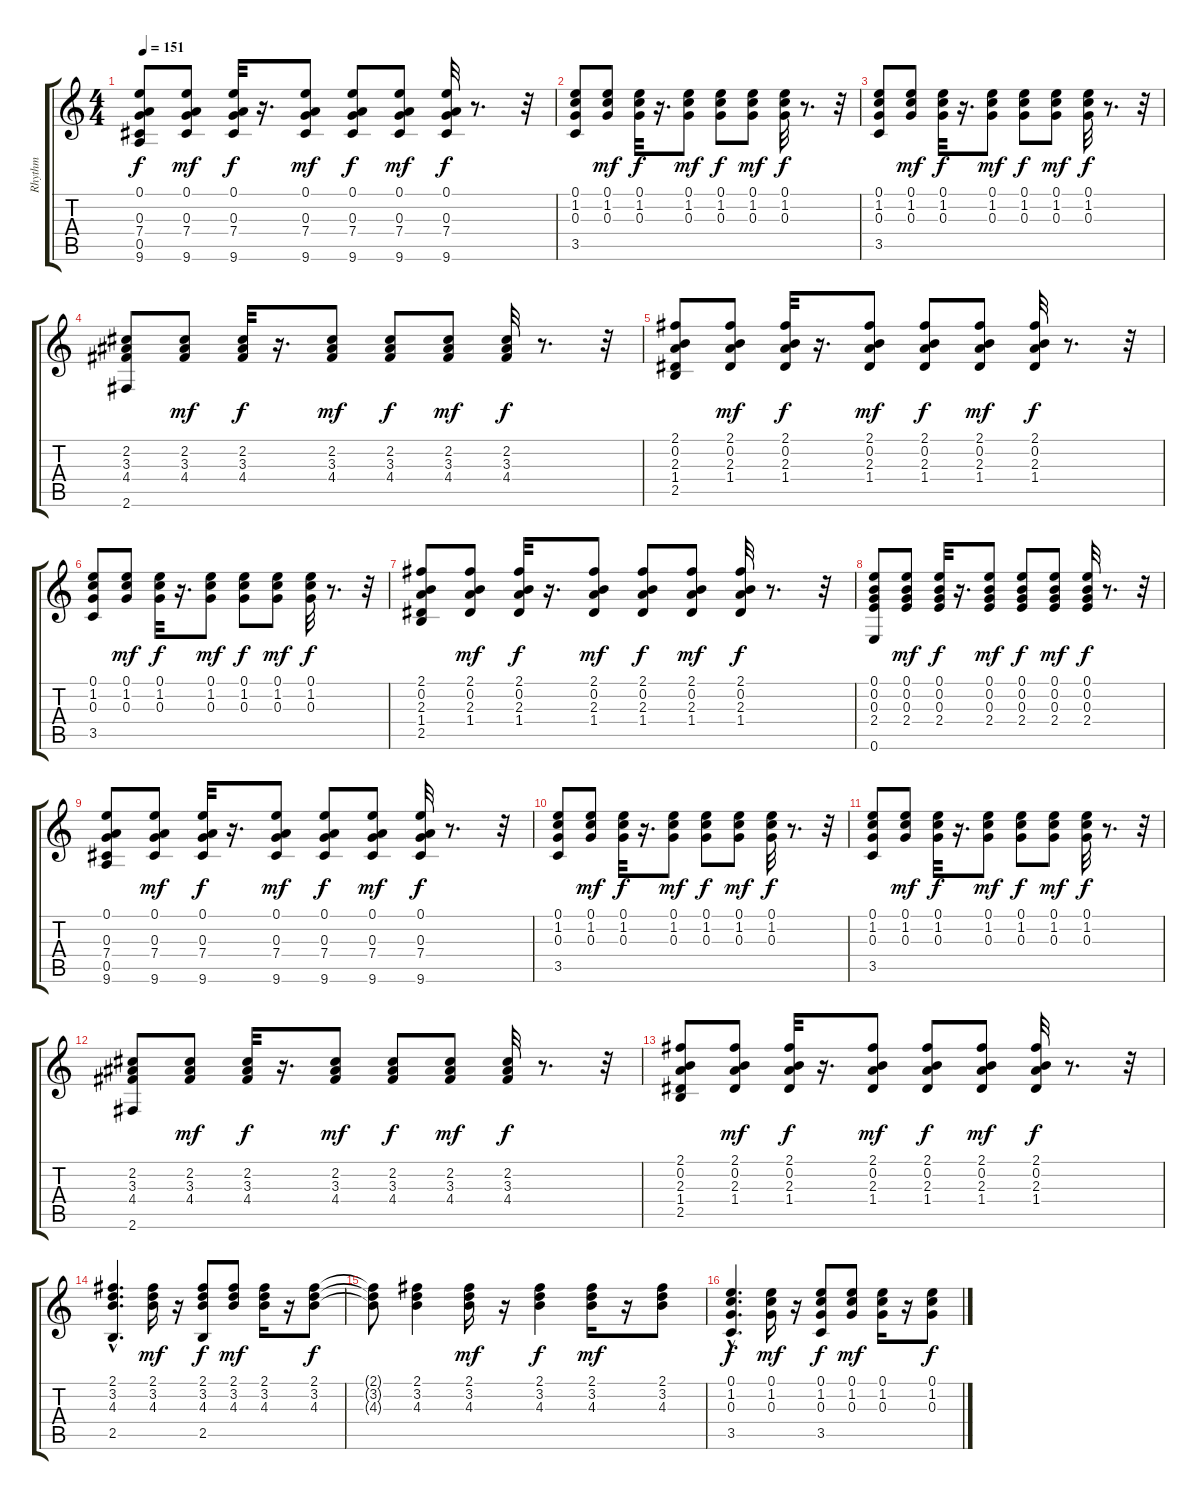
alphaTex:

\track ("Rhythm" "Rhythm") {instrument acousticguitarsteel}
\staff {score tabs}
\tuning (E4 B3 G3 D3 A2 E2) {hide}
\ts (4 4)
\tempo 151
\clef g2
\ks c
(0.1 0.3 7.4 0.5 9.6).8{dy f} (0.1 0.3 7.4 9.6).8{dy mf} (0.1 0.3 7.4 9.6).32{dy f} r.16{d} (0.1 0.3 7.4 9.6).8{dy mf} (0.1 0.3 7.4 9.6).8{dy f} (0.1 0.3 7.4 9.6).8{dy mf} (0.1 0.3 7.4 9.6).32{dy f} r.8{d} r.32 |
(0.1 1.2 0.3 3.5).8 (0.1 1.2 0.3).8{dy mf} (0.1 1.2 0.3).32{dy f} r.16{d} (0.1 1.2 0.3).8{dy mf} (0.1 1.2 0.3).8{dy f} (0.1 1.2 0.3).8{dy mf} (0.1 1.2 0.3).32{dy f} r.8{d} r.32 |
(0.1 1.2 0.3 3.5).8 (0.1 1.2 0.3).8{dy mf} (0.1 1.2 0.3).32{dy f} r.16{d} (0.1 1.2 0.3).8{dy mf} (0.1 1.2 0.3).8{dy f} (0.1 1.2 0.3).8{dy mf} (0.1 1.2 0.3).32{dy f} r.8{d} r.32 |
(2.2 3.3 4.4 2.6).8 (2.2 3.3 4.4).8{dy mf} (2.2 3.3 4.4).32{dy f} r.16{d} (2.2 3.3 4.4).8{dy mf} (2.2 3.3 4.4).8{dy f} (2.2 3.3 4.4).8{dy mf} (2.2 3.3 4.4).32{dy f} r.8{d} r.32 |
(2.1 0.2 2.3 1.4 2.5).8 (2.1 0.2 2.3 1.4).8{dy mf} (2.1 0.2 2.3 1.4).32{dy f} r.16{d} (2.1 0.2 2.3 1.4).8{dy mf} (2.1 0.2 2.3 1.4).8{dy f} (2.1 0.2 2.3 1.4).8{dy mf} (2.1 0.2 2.3 1.4).32{dy f} r.8{d} r.32 |
(0.1 1.2 0.3 3.5).8 (0.1 1.2 0.3).8{dy mf} (0.1 1.2 0.3).32{dy f} r.16{d} (0.1 1.2 0.3).8{dy mf} (0.1 1.2 0.3).8{dy f} (0.1 1.2 0.3).8{dy mf} (0.1 1.2 0.3).32{dy f} r.8{d} r.32 |
(2.1 0.2 2.3 1.4 2.5).8 (2.1 0.2 2.3 1.4).8{dy mf} (2.1 0.2 2.3 1.4).32{dy f} r.16{d} (2.1 0.2 2.3 1.4).8{dy mf} (2.1 0.2 2.3 1.4).8{dy f} (2.1 0.2 2.3 1.4).8{dy mf} (2.1 0.2 2.3 1.4).32{dy f} r.8{d} r.32 |
(0.1 0.2 0.3 2.4 0.6).8 (0.1 0.2 0.3 2.4).8{dy mf} (0.1 0.2 0.3 2.4).32{dy f} r.16{d} (0.1 0.2 0.3 2.4).8{dy mf} (0.1 0.2 0.3 2.4).8{dy f} (0.1 0.2 0.3 2.4).8{dy mf} (0.1 0.2 0.3 2.4).32{dy f} r.8{d} r.32 |
(0.1 0.3 7.4 0.5 9.6).8 (0.1 0.3 7.4 9.6).8{dy mf} (0.1 0.3 7.4 9.6).32{dy f} r.16{d} (0.1 0.3 7.4 9.6).8{dy mf} (0.1 0.3 7.4 9.6).8{dy f} (0.1 0.3 7.4 9.6).8{dy mf} (0.1 0.3 7.4 9.6).32{dy f} r.8{d} r.32 |
(0.1 1.2 0.3 3.5).8 (0.1 1.2 0.3).8{dy mf} (0.1 1.2 0.3).32{dy f} r.16{d} (0.1 1.2 0.3).8{dy mf} (0.1 1.2 0.3).8{dy f} (0.1 1.2 0.3).8{dy mf} (0.1 1.2 0.3).32{dy f} r.8{d} r.32 |
(0.1 1.2 0.3 3.5).8 (0.1 1.2 0.3).8{dy mf} (0.1 1.2 0.3).32{dy f} r.16{d} (0.1 1.2 0.3).8{dy mf} (0.1 1.2 0.3).8{dy f} (0.1 1.2 0.3).8{dy mf} (0.1 1.2 0.3).32{dy f} r.8{d} r.32 |
(2.2 3.3 4.4 2.6).8 (2.2 3.3 4.4).8{dy mf} (2.2 3.3 4.4).32{dy f} r.16{d} (2.2 3.3 4.4).8{dy mf} (2.2 3.3 4.4).8{dy f} (2.2 3.3 4.4).8{dy mf} (2.2 3.3 4.4).32{dy f} r.8{d} r.32 |
(2.1 0.2 2.3 1.4 2.5).8 (2.1 0.2 2.3 1.4).8{dy mf} (2.1 0.2 2.3 1.4).32{dy f} r.16{d} (2.1 0.2 2.3 1.4).8{dy mf} (2.1 0.2 2.3 1.4).8{dy f} (2.1 0.2 2.3 1.4).8{dy mf} (2.1 0.2 2.3 1.4).32{dy f} r.8{d} r.32 |
(2.1{hac} 3.2{hac} 4.3{hac} 2.5{hac}).4{d} (2.1 3.2 4.3).16{dy mf} r.16 (2.1 3.2 4.3 2.5).8{dy f} (2.1 3.2 4.3).8{dy mf} (2.1 3.2 4.3).16 r.16 (2.1 3.2 4.3).8{dy f} |
(2.1{t} 3.2{t} 4.3{t}).8 (2.1 3.2 4.3).4 (2.1 3.2 4.3).16{dy mf} r.16 (2.1 3.2 4.3).4{dy f} (2.1 3.2 4.3).16{dy mf} r.16 (2.1 3.2 4.3).8 |
(0.1{hac} 1.2{hac} 0.3{hac} 3.5{hac}).4{d dy f} (0.1 1.2 0.3).16{dy mf} r.16 (0.1 1.2 0.3 3.5).8{dy f} (0.1 1.2 0.3).8{dy mf} (0.1 1.2 0.3).16 r.16 (0.1 1.2 0.3).8{dy f}
